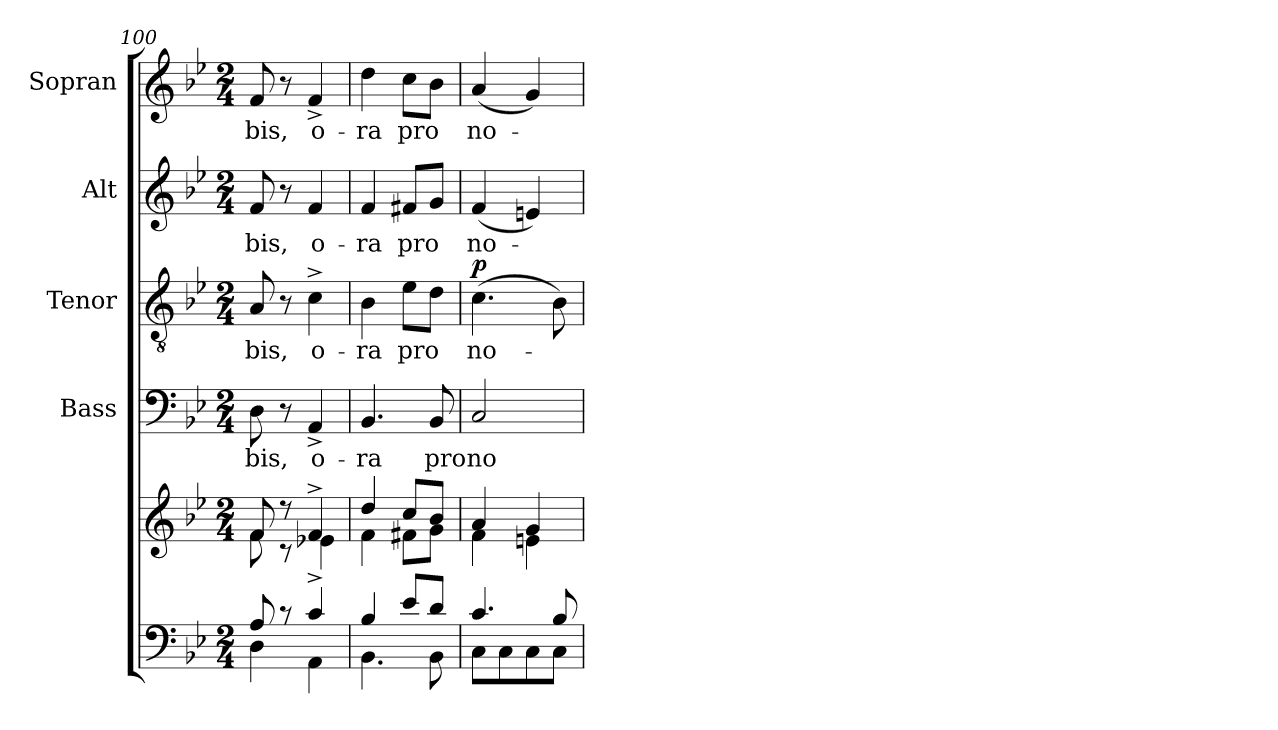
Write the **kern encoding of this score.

**kern	**kern	**kern	**text	**kern	**text	**dynam	**kern	**text	**kern	**text
*part5	*part5	*part4	*part4	*part3	*part3	*part3	*part2	*part2	*part1	*part1
*staff6	*staff5	*staff4	*staff4	*staff3	*staff3	*staff3	*staff2	*staff2	*staff1	*staff1
*	*	*I"Bass	*	*I"Tenor	*	*	*I"Alt	*	*I"Sopran	*
*	*	*I'B.	*	*I'T.	*	*	*I'A.	*	*I'S.	*
*clefF4	*clefG2	*clefF4	*	*clefGv2	*	*	*clefG2	*	*clefG2	*
*k[b-e-]	*k[b-e-]	*k[b-e-]	*	*k[b-e-]	*	*	*k[b-e-]	*	*k[b-e-]	*
*B-:	*B-:	*B-:	*	*B-:	*	*	*B-:	*	*B-:	*
*M2/4	*M2/4	*M2/4	*	*M2/4	*	*	*M2/4	*	*M2/4	*
=100	=100	=100	=100	=100	=100	=100	=100	=100	=100	=100
*^	*^	*	*	*	*	*	*	*	*	*
!	!	!	!	!	!LO:LY:b	!	!LO:LY:b	!	!	!LO:LY:b	!	!LO:LY:b
8A/	4D\	8f/	8f\	8D\	-bis,	8A/	-bis,	.	8f/	-bis,	8f/	-bis,
8rB	.	8r	8r	8r	.	8r	.	.	8r	.	8r	.
!	!	!	!	!	!LO:LY:b	!	!LO:LY:b	!	!	!LO:LY:b	!	!LO:LY:b
4c^</	4AA\	4f^>/	4e-X\	4AA^</	o-	4c^>\	o-	.	4f/	o-	4f^>/	o-
=101	=101	=101	=101	=101	=101	=101	=101	=101	=101	=101	=101	=101
!	!	!	!	!	!LO:LY:b	!	!LO:LY:b	!	!	!LO:LY:b	!	!LO:LY:b
4B-/	4.BB-\	4dd/	4f\	4.BB-/	-ra	4B-\	-ra	.	4f/	-ra	4dd\	-ra
!	!	!	!	!	!	!	!LO:LY:b	!	!	!LO:LY:b	!	!LO:LY:b
8e-/L	.	8cc/L	8f#X\L	.	.	8e-\L	pro	.	8f#X/L	pro	8cc\L	pro
!	!	!	!	!	!LO:LY:b	!	!	!	!	!	!	!
8d/J	8BB-\	8b-/J	8g\J	8BB-/	pro	8d\J	.	.	8g/J	.	8b-\J	.
=102	=102	=102	=102	=102	=102	=102	=102	=102	=102	=102	=102	=102
!	!	!	!	!	!LO:LY:b	!	!LO:LY:b	!LO:DY:a	!	!LO:LY:b	!	!LO:LY:b
4.c/	8C\L	4a/	4f\	2C/	no-	(>4.c\	no-	p	(<4f/	no-	(<4a/	no-
.	8C\	.	.	.	.	.	.	.	.	.	.	.
.	8C\	4g/	4en\	.	.	.	.	.	4en/)	.	4g/)	.
8B-/	8C\J	.	.	.	.	8B-\)	.	.	.	.	.	.
*v	*v	*	*	*	*	*	*	*	*	*	*	*
*	*v	*v	*	*	*	*	*	*	*	*	*
=	=	=	=	=	=	=	=	=	=	=
*-	*-	*-	*-	*-	*-	*-	*-	*-	*-	*-
